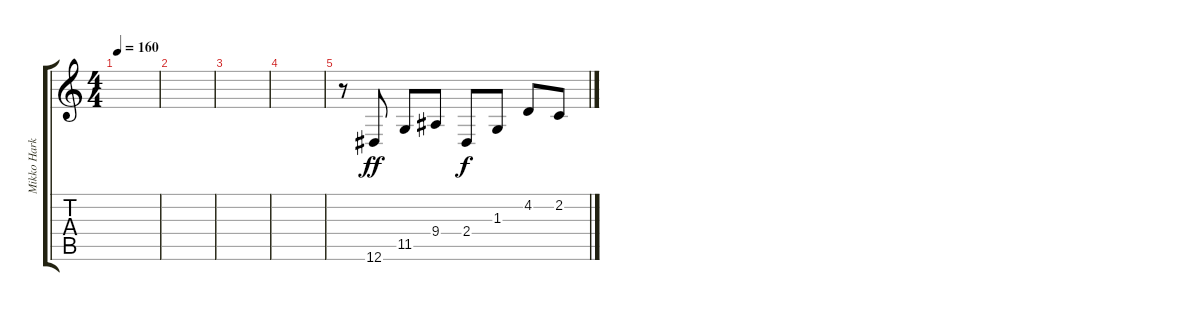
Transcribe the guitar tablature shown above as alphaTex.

\track ("Mikko Harkin Lead" "Mikko Hark") {instrument lead2sawtooth}
\staff {score tabs}
\tuning (Eb4 Bb3 Gb3 Db3 Ab2 Eb2) {hide}
\ts (4 4)
\tempo 160
\clef g2
\ks c
|
|
|
|
r.8 12.6.8{dy ff} 11.5.8 9.4.8 2.4.8{dy f} 1.3.8 4.2.8 2.2.8
